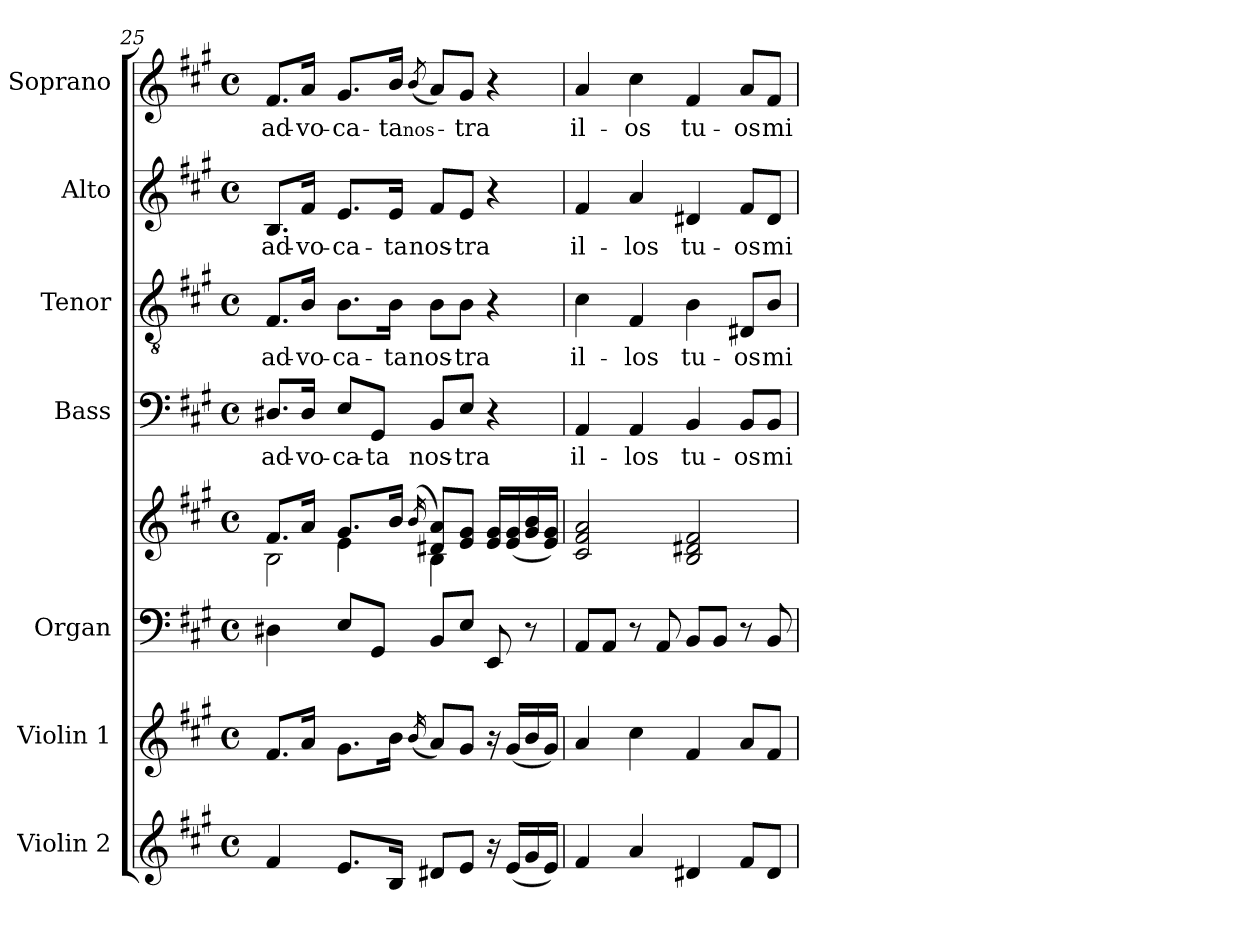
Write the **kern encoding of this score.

**kern	**kern	**kern	**kern	**kern	**text	**kern	**text	**kern	**text	**kern	**text
*part7	*part6	*part5	*part5	*part4	*part4	*part3	*part3	*part2	*part2	*part1	*part1
*staff8	*staff7	*staff6	*staff5	*staff4	*staff4	*staff3	*staff3	*staff2	*staff2	*staff1	*staff1
*I"Violin 2	*I"Violin 1	*I"Organ	*	*I"Bass	*	*I"Tenor	*	*I"Alto	*	*I"Soprano	*
*I'Vln. 2	*I'Vln. 1	*I'Org.	*	*I'B.	*	*I'T.	*	*I'A.	*	*I'S.	*
!!LO:PB:g=z
*clefG2	*clefG2	*clefF4	*clefG2	*clefF4	*	*clefGv2	*	*clefG2	*	*clefG2	*
*	*	*	*	*	*	*ITrd7c12	*	*	*	*	*
*k[f#c#g#]	*k[f#c#g#]	*k[f#c#g#]	*k[f#c#g#]	*k[f#c#g#]	*	*k[f#c#g#]	*	*k[f#c#g#]	*	*k[f#c#g#]	*
*A:	*A:	*A:	*A:	*A:	*	*A:	*	*A:	*	*A:	*
*M4/4	*M4/4	*M4/4	*M4/4	*M4/4	*	*M4/4	*	*M4/4	*	*M4/4	*
*met(c)	*met(c)	*met(c)	*met(c)	*met(c)	*	*met(c)	*	*met(c)	*	*met(c)	*
=25	=25	=25	=25	=25	=25	=25	=25	=25	=25	=25	=25
*	*	*	*^	*	*	*	*	*	*	*	*
*	*	*	*	*^	*	*	*	*	*	*	*	*
!	!	!	!	!	!	!	!LO:LY:b:color=#000000	!	!	!	!	!	!
!	!	!	!	!	!	!	!	!	!LO:LY:b:color=#000000	!	!	!	!
!	!	!	!	!	!	!	!	!	!	!	!LO:LY:b:color=#000000	!	!
!	!	!	!	!	!	!	!	!	!	!	!	!	!LO:LY:b:color=#000000
4f#i/	8.f#i/L	4D#Xi\	8.f#i/L	2Bi\	4ryy	8.D#Xi/L	ad-	8.FF#i/L	ad-	8.Bi/L	ad-	8.f#i/L	ad-
!	!	!	!	!	!	!	!LO:LY:b:color=#000000	!	!	!	!	!	!
!	!	!	!	!	!	!	!	!	!LO:LY:b:color=#000000	!	!	!	!
!	!	!	!	!	!	!	!	!	!	!	!LO:LY:b:color=#000000	!	!
!	!	!	!	!	!	!	!	!	!	!	!	!	!LO:LY:b:color=#000000
.	16ai/Jk	.	16ai/Jk	.	.	16D#i/Jk	-vo-	16BBi/Jk	-vo-	16f#i/Jk	-vo-	16ai/Jk	-vo-
!	!	!	!	!	!	!	!LO:LY:b:color=#000000	!	!	!	!	!	!
!	!	!	!	!	!	!	!	!	!LO:LY:b:color=#000000	!	!	!	!
!	!	!	!	!	!	!	!	!	!	!	!LO:LY:b:color=#000000	!	!
!	!	!	!	!	!	!	!	!	!	!	!	!	!LO:LY:b:color=#000000
8.ei/L	8.g#i\L	8Ei/L	8.g#i/L	.	4ei\	8Ei/L	-ca-	8.BBi\L	-ca-	8.ei/L	-ca-	8.g#i/L	-ca-
!	!	!	!	!	!	!	!LO:LY:b:color=#000000	!	!	!	!	!	!
.	.	8GG#i/J	.	.	.	8GG#i/J	-ta	.	.	.	.	.	.
!	!	!	!	!	!	!	!	!	!LO:LY:b:color=#000000	!	!	!	!
!	!	!	!	!	!	!	!	!	!	!	!LO:LY:b:color=#000000	!	!
!	!	!	!	!	!	!	!	!	!	!	!	!	!LO:LY:b:color=#000000
16Bi/Jk	16bi\Jk	.	16bi/Jk	.	.	.	.	16BBi\Jk	-ta	16ei/Jk	-ta	16bi/Jk	-ta
!	!	!	!	!	!	!	!	!	!	!	!	!	!LO:LY:b:color=#000000
.	(16qbi/	.	(16qbi/	.	.	.	.	.	.	.	.	(8qbi/	nos-
!	!	!	!	!	!	!	!LO:LY:b:color=#000000	!	!	!	!	!	!
!	!	!	!	!	!	!	!	!	!LO:LY:b:color=#000000	!	!	!	!
!	!	!	!	!	!	!	!	!	!	!	!LO:LY:b:color=#000000	!	!
8d#Xi/L	8ai/L)	8BBi/L	8d#Xi/ 8aiL)	4Bi\	2ryy	8BBi/L	nos-	8BBi\L	nos-	8f#i/L	nos-	8ai/L)	.
!	!	!	!	!	!	!	!LO:LY:b:color=#000000	!	!	!	!	!	!
!	!	!	!	!	!	!	!	!	!LO:LY:b:color=#000000	!	!	!	!
!	!	!	!	!	!	!	!	!	!	!	!LO:LY:b:color=#000000	!	!
!	!	!	!	!	!	!	!	!	!	!	!	!	!LO:LY:b:color=#000000
8ei/J	8g#i/J	8Ei/J	8ei/ 8g#iJ	.	.	8Ei/J	-tra	8BBi\J	-tra	8ei/J	-tra	8g#i/J	-tra
16r	16r	8EEi/	16ei/ 16g#iLL	4ryy	.	4r	.	4r	.	4r	.	4r	.
(16ei/LL	(16g#i/LL	.	(16ei/ 16g#i	.	.	.	.	.	.	.	.	.	.
16g#i/	16bi/	8r	16g#i/ 16bi	.	.	.	.	.	.	.	.	.	.
16ei/JJ)	16g#i/JJ)	.	16ei/ 16g#iJJ)	.	.	.	.	.	.	.	.	.	.
*	*	*	*v	*v	*v	*	*	*	*	*	*	*	*
=26	=26	=26	=26	=26	=26	=26	=26	=26	=26	=26	=26
!	!	!	!	!	!LO:LY:b:color=#000000	!	!	!	!	!	!
!	!	!	!	!	!	!	!LO:LY:b:color=#000000	!	!	!	!
!	!	!	!	!	!	!	!	!	!LO:LY:b:color=#000000	!	!
!	!	!	!	!	!	!	!	!	!	!	!LO:LY:b:color=#000000
4f#i/	4ai/	8AAi/L	2c#i/ 2f#i 2ai	4AAi/	il-	4C#i\	il-	4f#i/	il-	4ai/	il-
.	.	8AAi/J	.	.	.	.	.	.	.	.	.
!	!	!	!	!	!LO:LY:b:color=#000000	!	!	!	!	!	!
!	!	!	!	!	!	!	!LO:LY:b:color=#000000	!	!	!	!
!	!	!	!	!	!	!	!	!	!LO:LY:b:color=#000000	!	!
!	!	!	!	!	!	!	!	!	!	!	!LO:LY:b:color=#000000
4ai/	4cc#i\	8r	.	4AAi/	-los	4FF#i/	-los	4ai/	-los	4cc#i\	-os
.	.	8AAi/	.	.	.	.	.	.	.	.	.
!	!	!	!	!	!LO:LY:b:color=#000000	!	!	!	!	!	!
!	!	!	!	!	!	!	!LO:LY:b:color=#000000	!	!	!	!
!	!	!	!	!	!	!	!	!	!LO:LY:b:color=#000000	!	!
!	!	!	!	!	!	!	!	!	!	!	!LO:LY:b:color=#000000
4d#Xi/	4f#i/	8BBi/L	2Bi/ 2d#Xi 2f#i	4BBi/	tu-	4BBi\	tu-	4d#Xi/	tu-	4f#i/	tu-
.	.	8BBi/J	.	.	.	.	.	.	.	.	.
!	!	!	!	!	!LO:LY:b:color=#000000	!	!	!	!	!	!
!	!	!	!	!	!	!	!LO:LY:b:color=#000000	!	!	!	!
!	!	!	!	!	!	!	!	!	!LO:LY:b:color=#000000	!	!
!	!	!	!	!	!	!	!	!	!	!	!LO:LY:b:color=#000000
8f#i/L	8ai/L	8r	.	8BBi/L	-os	8DD#Xi/L	-os	8f#i/L	-os	8ai/L	-os
!	!	!	!	!	!LO:LY:b:color=#000000	!	!	!	!	!	!
!	!	!	!	!	!	!	!LO:LY:b:color=#000000	!	!	!	!
!	!	!	!	!	!	!	!	!	!LO:LY:b:color=#000000	!	!
!	!	!	!	!	!	!	!	!	!	!	!LO:LY:b:color=#000000
8d#i/J	8f#i/J	8BBi/	.	8BBi/J	mi-	8BBi/J	mi-	8d#i/J	mi-	8f#i/J	mi-
=	=	=	=	=	=	=	=	=	=	=	=
*-	*-	*-	*-	*-	*-	*-	*-	*-	*-	*-	*-
